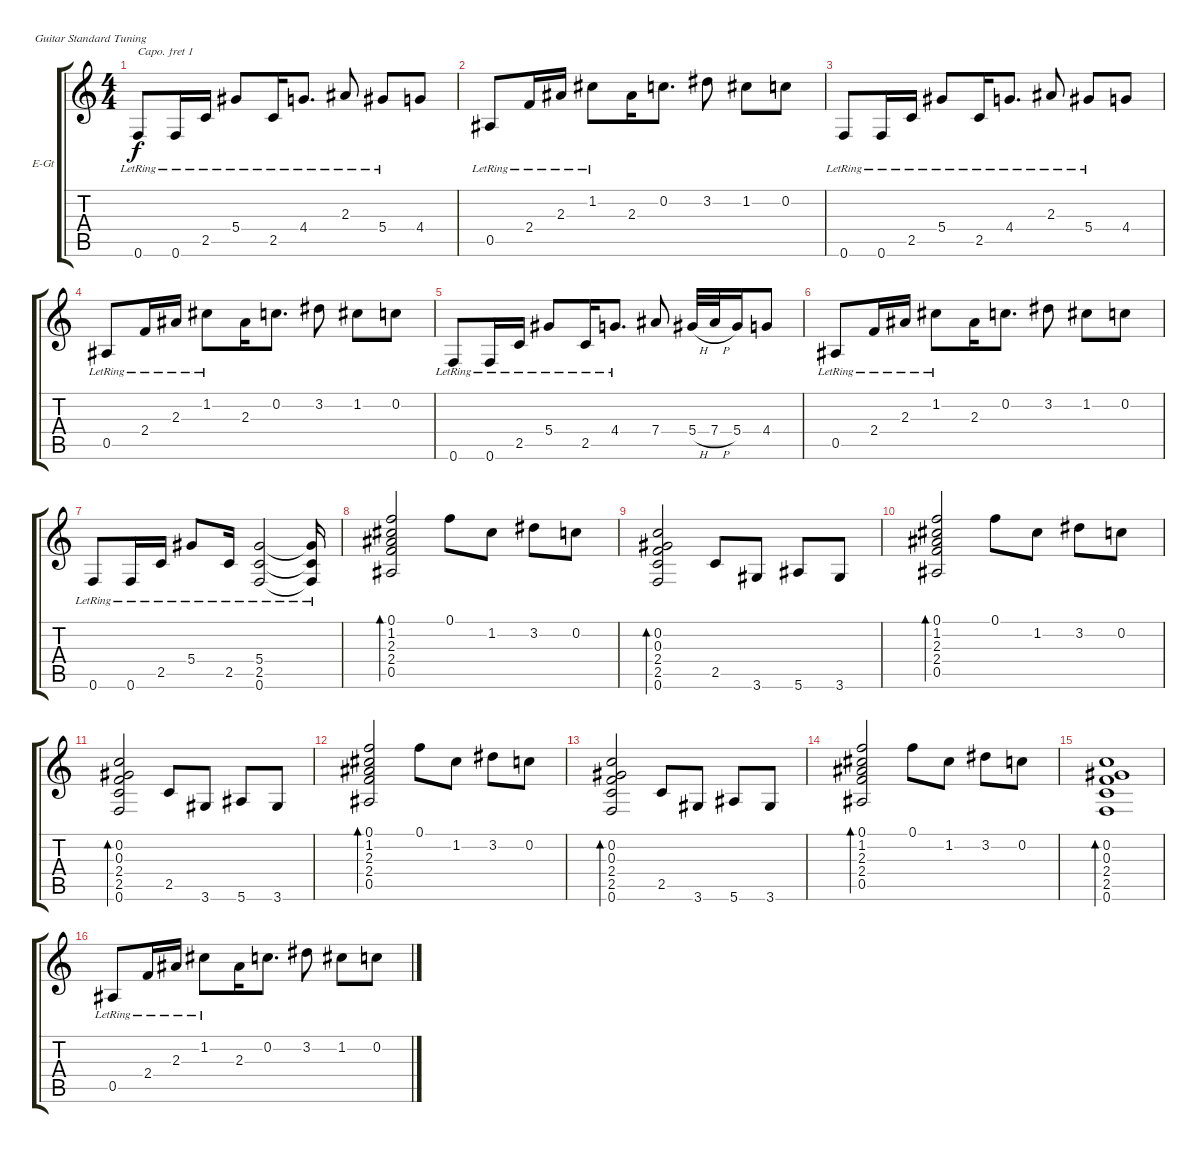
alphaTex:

\bracketExtendMode groupsimilarinstruments
\firstSystemTrackNameOrientation horizontal
\otherSystemsTrackNameOrientation horizontal
\track ("Sammy Duet" "E-Gt") {instrument electricguitarclean}
\staff {score tabs}
\capo 1
\tuning (E4 B3 G3 D3 A2 E2)
\ts (4 4)
\tempo (80 hide)
\clef g2
\ks c
0.6{lr}.8{dy f} 0.6{lr}.16 2.5{lr}.16 5.4{lr}.8 2.5{lr}.16 4.4{lr}.8{d} 2.3{lr}.8 5.4{lr}.8 4.4.8 |
0.5{lr}.8 2.4{lr}.16 2.3{lr}.16 1.2{lr}.8 2.3.16 0.2.8{d} 3.2.8 1.2.8 0.2.8 |
0.6{lr}.8 0.6{lr}.16 2.5{lr}.16 5.4{lr}.8 2.5{lr}.16 4.4{lr}.8{d} 2.3{lr}.8 5.4{lr}.8 4.4.8 |
0.5{lr}.8 2.4{lr}.16 2.3{lr}.16 1.2{lr}.8 2.3.16 0.2.8{d} 3.2.8 1.2.8 0.2.8 |
0.6{lr}.8 0.6{lr}.16 2.5{lr}.16 5.4{lr}.8 2.5{lr}.16 4.4{lr}.8{d} 7.4.8 5.4{h}.32 7.4{h}.32 5.4.16 4.4.8 |
0.5{lr}.8 2.4{lr}.16 2.3{lr}.16 1.2{lr}.8 2.3.16 0.2.8{d} 3.2.8 1.2.8 0.2.8 |
0.6{lr}.8 0.6{lr}.16 2.5{lr}.16 5.4{lr}.8 2.5{lr}.16 (5.4{lr} 2.5 0.6).2 (5.4{lr t} 2.5{t} 0.6{t}).16 |
(0.1 1.2 2.3 2.4 0.5).2{bd 30} 0.1.8 1.2.8 3.2.8 0.2.8 |
(0.2 0.3 2.4 2.5 0.6).2{bd 30} 2.5.8 3.6.8 5.6.8 3.6.8 |
(0.1 1.2 2.3 2.4 0.5).2{bd 30} 0.1.8 1.2.8 3.2.8 0.2.8 |
(0.2 0.3 2.4 2.5 0.6).2{bd 30} 2.5.8 3.6.8 5.6.8 3.6.8 |
(0.1 1.2 2.3 2.4 0.5).2{bd 30} 0.1.8 1.2.8 3.2.8 0.2.8 |
(0.2 0.3 2.4 2.5 0.6).2{bd 30} 2.5.8 3.6.8 5.6.8 3.6.8 |
(0.1 1.2 2.3 2.4 0.5).2{bd 30} 0.1.8 1.2.8 3.2.8 0.2.8 |
(0.2 0.3 2.4 2.5 0.6).1{bd 30} |
0.5{lr}.8 2.4{lr}.16 2.3{lr}.16 1.2{lr}.8 2.3.16 0.2.8{d} 3.2.8 1.2.8 0.2.8
